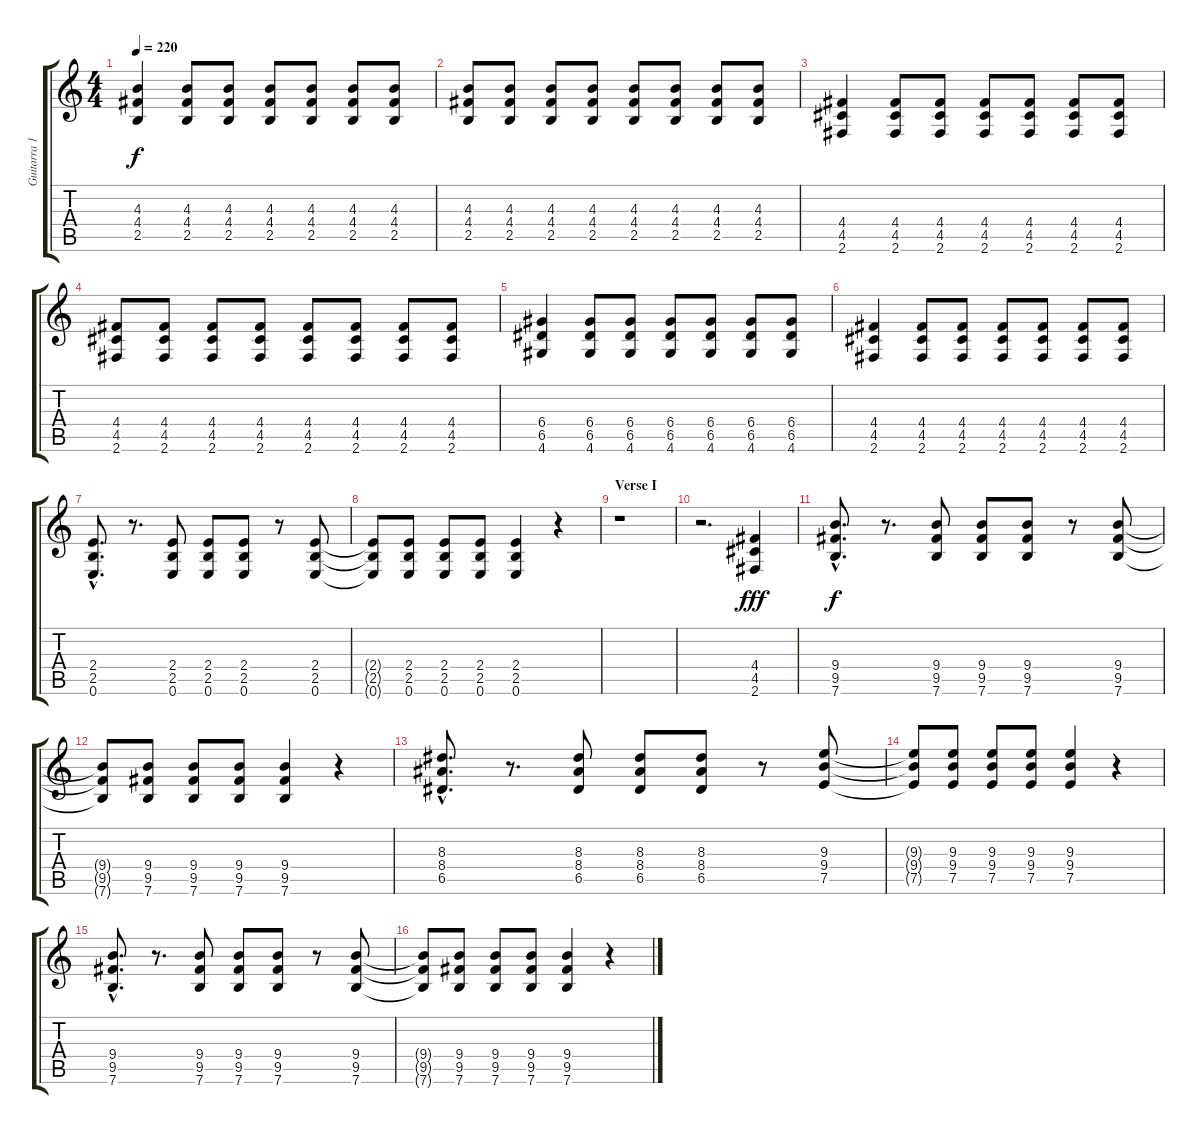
\track ("Guitarra 1 - Mathias" "Guitarra 1") {instrument distortionguitar}
\staff {score tabs}
\tuning (E4 B3 G3 D3 A2 E2) {hide}
\ts (4 4)
\tempo 220
\clef g2
\ks c
(4.3 4.4 2.5).4{dy f} (4.3 4.4 2.5).8 (4.3 4.4 2.5).8 (4.3 4.4 2.5).8 (4.3 4.4 2.5).8 (4.3 4.4 2.5).8 (4.3 4.4 2.5).8 |
(4.3 4.4 2.5).8 (4.3 4.4 2.5).8 (4.3 4.4 2.5).8 (4.3 4.4 2.5).8 (4.3 4.4 2.5).8 (4.3 4.4 2.5).8 (4.3 4.4 2.5).8 (4.3 4.4 2.5).8 |
(4.4 4.5 2.6).4 (4.4 4.5 2.6).8 (4.4 4.5 2.6).8 (4.4 4.5 2.6).8 (4.4 4.5 2.6).8 (4.4 4.5 2.6).8 (4.4 4.5 2.6).8 |
(4.4 4.5 2.6).8 (4.4 4.5 2.6).8 (4.4 4.5 2.6).8 (4.4 4.5 2.6).8 (4.4 4.5 2.6).8 (4.4 4.5 2.6).8 (4.4 4.5 2.6).8 (4.4 4.5 2.6).8 |
(6.4 6.5 4.6).4 (6.4 6.5 4.6).8 (6.4 6.5 4.6).8 (6.4 6.5 4.6).8 (6.4 6.5 4.6).8 (6.4 6.5 4.6).8 (6.4 6.5 4.6).8 |
(4.4 4.5 2.6).4 (4.4 4.5 2.6).8 (4.4 4.5 2.6).8 (4.4 4.5 2.6).8 (4.4 4.5 2.6).8 (4.4 4.5 2.6).8 (4.4 4.5 2.6).8 |
(2.4{hac} 2.5{hac} 0.6{hac}).8{d} r.8{d} (2.4 2.5 0.6).8 (2.4 2.5 0.6).8 (2.4 2.5 0.6).8 r.8 (2.4 2.5 0.6).8 |
(2.4{t} 2.5{t} 0.6{t}).8 (2.4 2.5 0.6).8 (2.4 2.5 0.6).8 (2.4 2.5 0.6).8 (2.4 2.5 0.6).4 r.4 |
\section ("" "Verse I")
r.1 |
r.2{d} (4.4 4.5 2.6).4{dy fff volume 16} |
(9.4{hac} 9.5{hac} 7.6{hac}).8{d dy f volume 13} r.8{d} (9.4 9.5 7.6).8 (9.4 9.5 7.6).8 (9.4 9.5 7.6).8 r.8 (9.4 9.5 7.6).8 |
(9.4{t} 9.5{t} 7.6{t}).8 (9.4 9.5 7.6).8 (9.4 9.5 7.6).8 (9.4 9.5 7.6).8 (9.4 9.5 7.6).4 r.4 |
(8.3{hac} 8.4{hac} 6.5{hac}).8{d} r.8{d} (8.3 8.4 6.5).8 (8.3 8.4 6.5).8 (8.3 8.4 6.5).8 r.8 (9.3 9.4 7.5).8 |
(9.3{t} 9.4{t} 7.5{t}).8 (9.3 9.4 7.5).8 (9.3 9.4 7.5).8 (9.3 9.4 7.5).8 (9.3 9.4 7.5).4 r.4 |
(9.4{hac} 9.5{hac} 7.6{hac}).8{d} r.8{d} (9.4 9.5 7.6).8 (9.4 9.5 7.6).8 (9.4 9.5 7.6).8 r.8 (9.4 9.5 7.6).8 |
(9.4{t} 9.5{t} 7.6{t}).8 (9.4 9.5 7.6).8 (9.4 9.5 7.6).8 (9.4 9.5 7.6).8 (9.4 9.5 7.6).4 r.4
